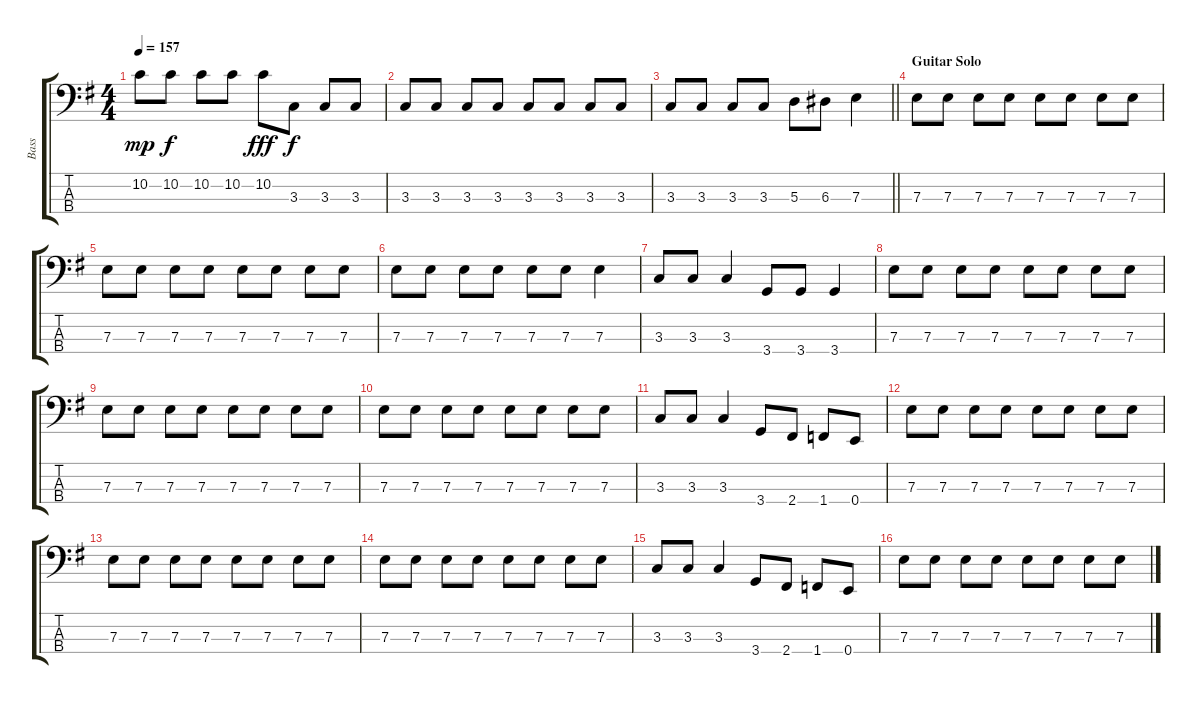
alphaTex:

\track ("Bass" "Bass") {instrument electricbassfinger}
\staff {score tabs}
\tuning (G2 D2 A1 E1) {hide}
\ts (4 4)
\tempo 157
\clef f4
\ks g
10.2.8{dy mp} 10.2.8{dy f} 10.2.8 10.2.8 10.2.8{dy fff} 3.3.8{dy f} 3.3.8 3.3.8 |
3.3.8 3.3.8 3.3.8 3.3.8 3.3.8 3.3.8 3.3.8 3.3.8 |
\barLineRight lightlight
3.3.8 3.3.8 3.3.8 3.3.8 5.3.8 6.3.8 7.3.4 |
\section ("" "Guitar Solo")
7.3.8 7.3.8 7.3.8 7.3.8 7.3.8 7.3.8 7.3.8 7.3.8 |
7.3.8 7.3.8 7.3.8 7.3.8 7.3.8 7.3.8 7.3.8 7.3.8 |
7.3.8 7.3.8 7.3.8 7.3.8 7.3.8 7.3.8 7.3.4 |
3.3.8 3.3.8 3.3.4 3.4.8 3.4.8 3.4.4 |
7.3.8 7.3.8 7.3.8 7.3.8 7.3.8 7.3.8 7.3.8 7.3.8 |
7.3.8 7.3.8 7.3.8 7.3.8 7.3.8 7.3.8 7.3.8 7.3.8 |
7.3.8 7.3.8 7.3.8 7.3.8 7.3.8 7.3.8 7.3.8 7.3.8 |
3.3.8 3.3.8 3.3.4 3.4.8 2.4.8 1.4.8 0.4.8 |
7.3.8 7.3.8 7.3.8 7.3.8 7.3.8 7.3.8 7.3.8 7.3.8 |
7.3.8 7.3.8 7.3.8 7.3.8 7.3.8 7.3.8 7.3.8 7.3.8 |
7.3.8 7.3.8 7.3.8 7.3.8 7.3.8 7.3.8 7.3.8 7.3.8 |
3.3.8 3.3.8 3.3.4 3.4.8 2.4.8 1.4.8 0.4.8 |
7.3.8 7.3.8 7.3.8 7.3.8 7.3.8 7.3.8 7.3.8 7.3.8
